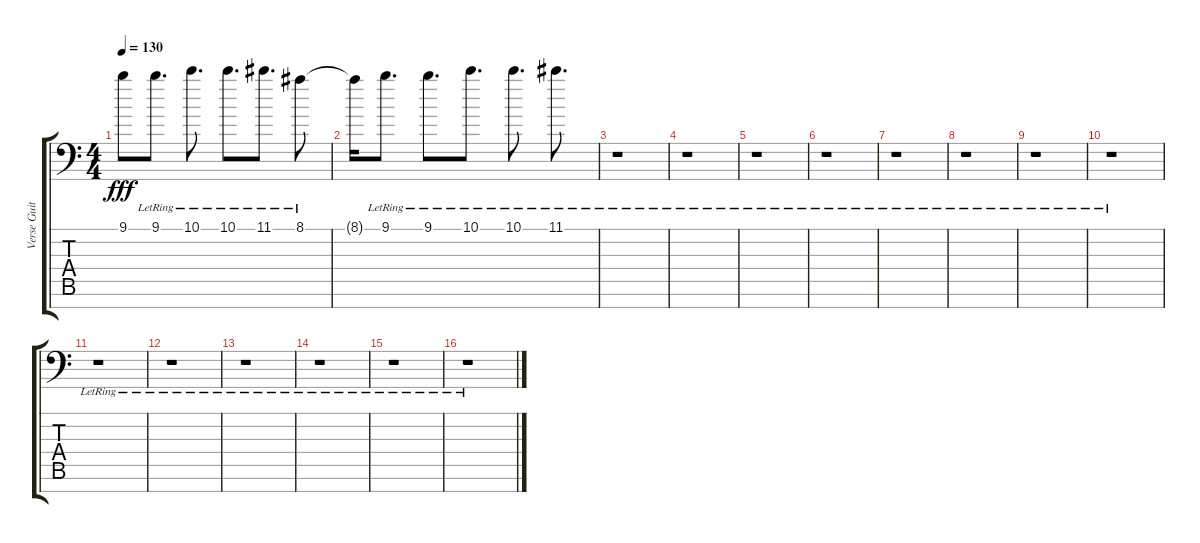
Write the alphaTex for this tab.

\track ("Verse Guitar 2" "Verse Guit") {instrument distortionguitar}
\staff {score tabs}
\tuning (D4 A3 F3 C3 G2 D2 A1) {hide}
\ts (4 4)
\tempo 130
\clef f4
\ks c
9.1{t}.8{dy fff} 9.1{lr}.8{d} 10.1{lr}.8{d} 10.1{lr}.8{d} 11.1{lr}.8{d} 8.1{lr}.8 |
8.1{t}.16 9.1{lr}.8{d} 9.1{lr}.8{d} 10.1{lr}.8{d} 10.1{lr}.8{d} 11.1{lr}.8{d} |
r.1 |
r.1 |
r.1 |
r.1 |
r.1 |
r.1 |
r.1 |
r.1 |
r.1 |
r.1 |
r.1 |
r.1 |
r.1 |
r.1
